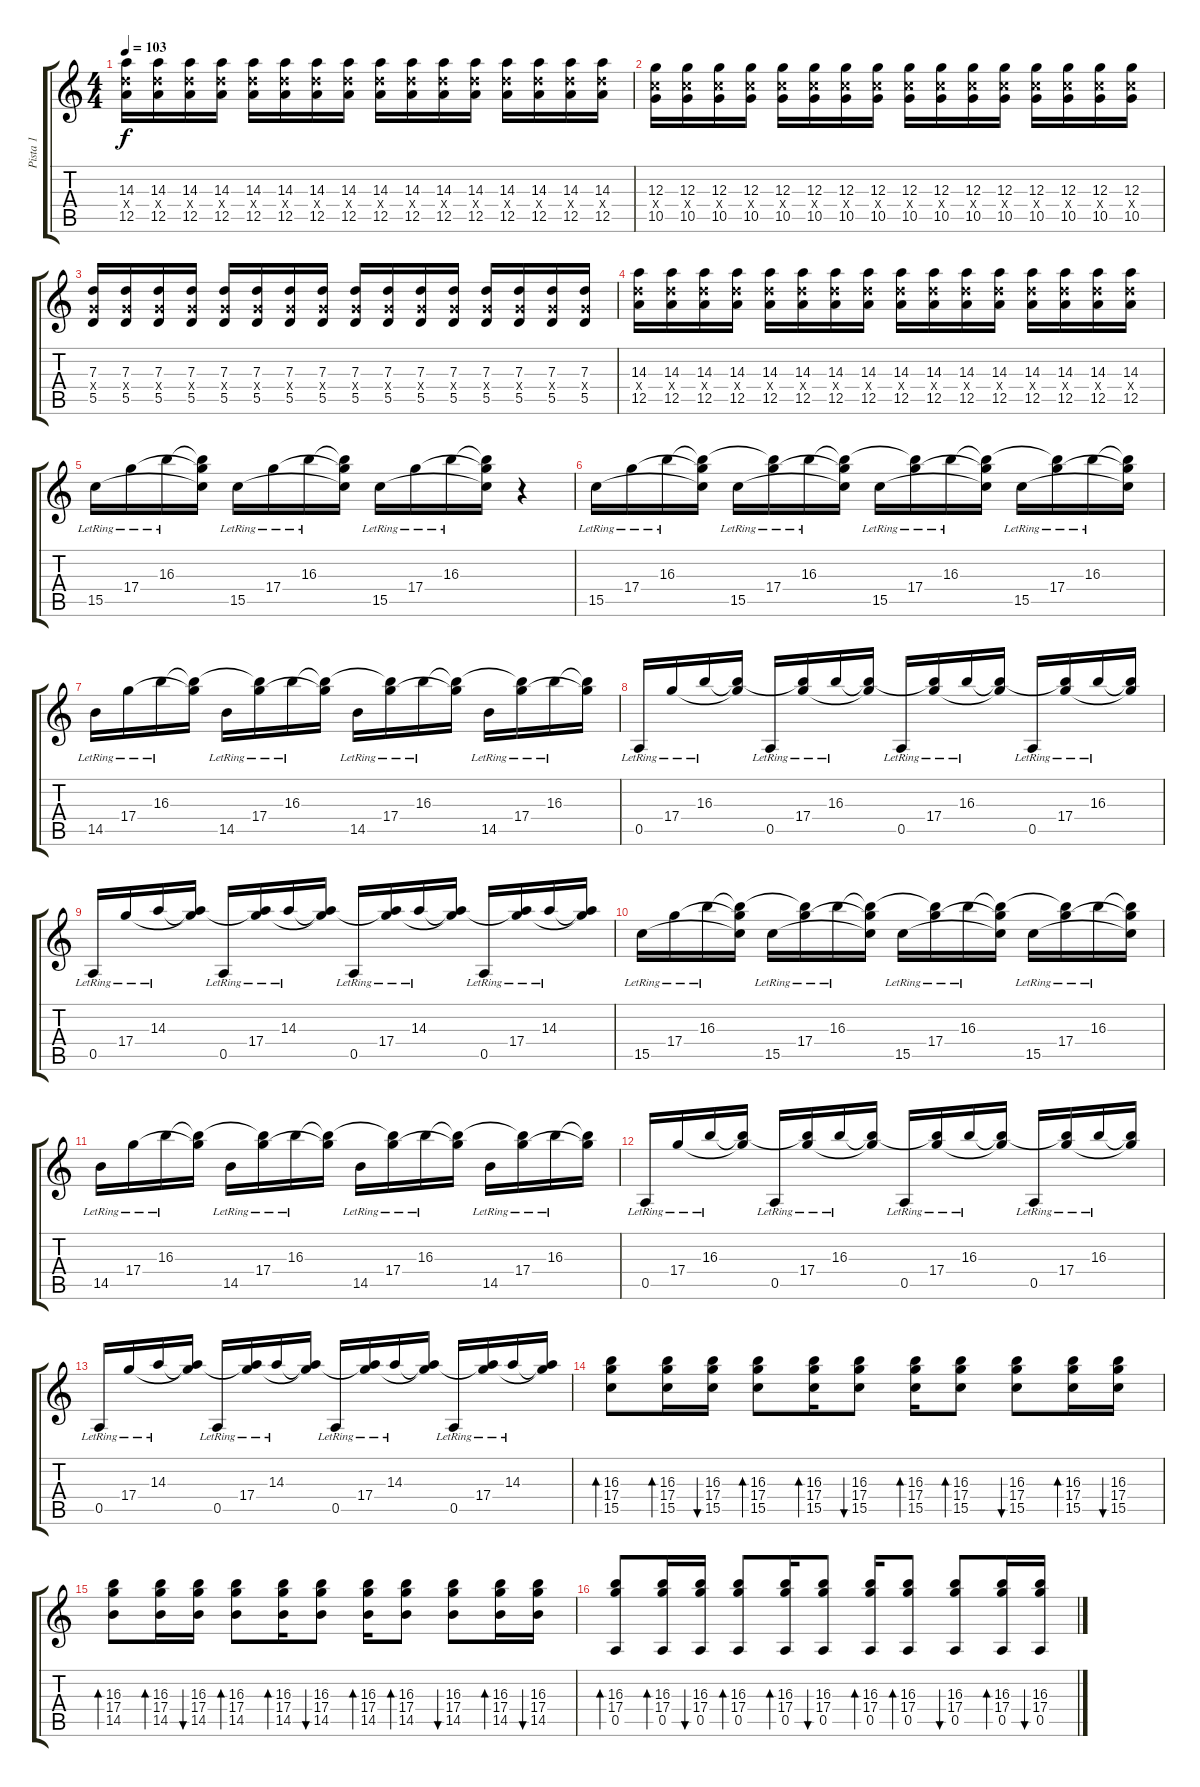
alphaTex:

\track ("Pista 1" "Pista 1") {instrument electricguitarclean}
\staff {score tabs}
\tuning (E4 B3 G3 D3 A2 E2) {hide}
\ts (4 4)
\tempo 103
\clef g2
\ks c
(14.3 12.4{x} 12.5).16{dy f} (14.3 12.4{x} 12.5).16 (14.3 12.4{x} 12.5).16 (14.3 12.4{x} 12.5).16 (14.3 12.4{x} 12.5).16 (14.3 12.4{x} 12.5).16 (14.3 12.4{x} 12.5).16 (14.3 12.4{x} 12.5).16 (14.3 12.4{x} 12.5).16 (14.3 12.4{x} 12.5).16 (14.3 12.4{x} 12.5).16 (14.3 12.4{x} 12.5).16 (14.3 12.4{x} 12.5).16 (14.3 12.4{x} 12.5).16 (14.3 12.4{x} 12.5).16 (14.3 12.4{x} 12.5).16 |
(12.3 10.4{x} 10.5).16 (12.3 10.4{x} 10.5).16 (12.3 10.4{x} 10.5).16 (12.3 10.4{x} 10.5).16 (12.3 10.4{x} 10.5).16 (12.3 10.4{x} 10.5).16 (12.3 10.4{x} 10.5).16 (12.3 10.4{x} 10.5).16 (12.3 10.4{x} 10.5).16 (12.3 10.4{x} 10.5).16 (12.3 10.4{x} 10.5).16 (12.3 10.4{x} 10.5).16 (12.3 10.4{x} 10.5).16 (12.3 10.4{x} 10.5).16 (12.3 10.4{x} 10.5).16 (12.3 10.4{x} 10.5).16 |
(7.3 5.4{x} 5.5).16 (7.3 5.4{x} 5.5).16 (7.3 5.4{x} 5.5).16 (7.3 5.4{x} 5.5).16 (7.3 5.4{x} 5.5).16 (7.3 5.4{x} 5.5).16 (7.3 5.4{x} 5.5).16 (7.3 5.4{x} 5.5).16 (7.3 5.4{x} 5.5).16 (7.3 5.4{x} 5.5).16 (7.3 5.4{x} 5.5).16 (7.3 5.4{x} 5.5).16 (7.3 5.4{x} 5.5).16 (7.3 5.4{x} 5.5).16 (7.3 5.4{x} 5.5).16 (7.3 5.4{x} 5.5).16 |
(14.3 12.4{x} 12.5).16{instrument distortionguitar} (14.3 12.4{x} 12.5).16 (14.3 12.4{x} 12.5).16 (14.3 12.4{x} 12.5).16 (14.3 12.4{x} 12.5).16 (14.3 12.4{x} 12.5).16 (14.3 12.4{x} 12.5).16 (14.3 12.4{x} 12.5).16 (14.3 12.4{x} 12.5).16 (14.3 12.4{x} 12.5).16 (14.3 12.4{x} 12.5).16 (14.3 12.4{x} 12.5).16 (14.3 12.4{x} 12.5).16 (14.3 12.4{x} 12.5).16 (14.3 12.4{x} 12.5).16 (14.3 12.4{x} 12.5).16 |
15.5{lr}.16{instrument acousticguitarnylon} 17.4{lr}.16 16.3{lr}.16 (16.3{t} 17.4{t} 15.5{t}).16 15.5{lr}.16 17.4{lr}.16 16.3{lr}.16 (16.3{t} 17.4{t} 15.5{t}).16 15.5{lr}.16 17.4{lr}.16 16.3{lr}.16 (16.3{t} 17.4{t} 15.5{t}).16 r.4 |
15.5{lr}.16 17.4{lr}.16 16.3{lr}.16 (16.3{t} 17.4{t} 15.5{t}).16 15.5{lr}.16 (16.3{t} 17.4{lr}).16 16.3{lr}.16 (16.3{t} 17.4{t} 15.5{t}).16 15.5{lr}.16 (16.3{t} 17.4{lr}).16 16.3{lr}.16 (16.3{t} 17.4{t} 15.5{t}).16 15.5{lr}.16 (16.3{t} 17.4{lr}).16 16.3{lr}.16 (16.3{t} 17.4{t} 15.5{t}).16 |
14.5{lr}.16 17.4{lr}.16 16.3{lr}.16 (16.3{t} 17.4{t}).16 14.5{lr}.16 (16.3{t} 17.4{lr}).16 16.3{lr}.16 (16.3{t} 17.4{t}).16 14.5{lr}.16 (16.3{t} 17.4{lr}).16 16.3{lr}.16 (16.3{t} 17.4{t}).16 14.5{lr}.16 (16.3{t} 17.4{lr}).16 16.3{lr}.16 (16.3{t} 17.4{t}).16 |
0.5{lr}.16 17.4{lr}.16 16.3{lr}.16 (16.3{t} 17.4{t}).16 0.5{lr}.16 (16.3{t} 17.4{lr}).16 16.3{lr}.16 (16.3{t} 17.4{t}).16 0.5{lr}.16 (16.3{t} 17.4{lr}).16 16.3{lr}.16 (16.3{t} 17.4{t}).16 0.5{lr}.16 (16.3{t} 17.4{lr}).16 16.3{lr}.16 (16.3{t} 17.4{t}).16 |
0.5{lr}.16 17.4{lr}.16 14.3{lr}.16 (14.3{t} 17.4{t}).16 0.5{lr}.16 (14.3{t} 17.4{lr}).16 14.3{lr}.16 (14.3{t} 17.4{t}).16 0.5{lr}.16 (14.3{t} 17.4{lr}).16 14.3{lr}.16 (14.3{t} 17.4{t}).16 0.5{lr}.16 (14.3{t} 17.4{lr}).16 14.3{lr}.16 (14.3{t} 17.4{t}).16 |
15.5{lr}.16 17.4{lr}.16 16.3{lr}.16 (16.3{t} 17.4{t} 15.5{t}).16 15.5{lr}.16 (16.3{t} 17.4{lr}).16 16.3{lr}.16 (16.3{t} 17.4{t} 15.5{t}).16 15.5{lr}.16 (16.3{t} 17.4{lr}).16 16.3{lr}.16 (16.3{t} 17.4{t} 15.5{t}).16 15.5{lr}.16 (16.3{t} 17.4{lr}).16 16.3{lr}.16 (16.3{t} 17.4{t} 15.5{t}).16 |
14.5{lr}.16 17.4{lr}.16 16.3{lr}.16 (16.3{t} 17.4{t}).16 14.5{lr}.16 (16.3{t} 17.4{lr}).16 16.3{lr}.16 (16.3{t} 17.4{t}).16 14.5{lr}.16 (16.3{t} 17.4{lr}).16 16.3{lr}.16 (16.3{t} 17.4{t}).16 14.5{lr}.16 (16.3{t} 17.4{lr}).16 16.3{lr}.16 (16.3{t} 17.4{t}).16 |
0.5{lr}.16 17.4{lr}.16 16.3{lr}.16 (16.3{t} 17.4{t}).16 0.5{lr}.16 (16.3{t} 17.4{lr}).16 16.3{lr}.16 (16.3{t} 17.4{t}).16 0.5{lr}.16 (16.3{t} 17.4{lr}).16 16.3{lr}.16 (16.3{t} 17.4{t}).16 0.5{lr}.16 (16.3{t} 17.4{lr}).16 16.3{lr}.16 (16.3{t} 17.4{t}).16 |
0.5{lr}.16 17.4{lr}.16 14.3{lr}.16 (14.3{t} 17.4{t}).16 0.5{lr}.16 (14.3{t} 17.4{lr}).16 14.3{lr}.16 (14.3{t} 17.4{t}).16 0.5{lr}.16 (14.3{t} 17.4{lr}).16 14.3{lr}.16 (14.3{t} 17.4{t}).16 0.5{lr}.16 (14.3{t} 17.4{lr}).16 14.3{lr}.16 (14.3{t} 17.4{t}).16 |
(16.3 17.4 15.5).8{bd 60} (16.3 17.4 15.5).16{bd 60} (16.3 17.4 15.5).16{bu 60} (16.3 17.4 15.5).8{bd 60} (16.3 17.4 15.5).16{bd 60} (16.3 17.4 15.5).8{bu 60} (16.3 17.4 15.5).16{bd 60} (16.3 17.4 15.5).8{bd 60} (16.3 17.4 15.5).8{bu 60} (16.3 17.4 15.5).16{bd 60} (16.3 17.4 15.5).16{bu 60} |
(16.3 17.4 14.5).8{bd 60} (16.3 17.4 14.5).16{bd 60} (16.3 17.4 14.5).16{bu 60} (16.3 17.4 14.5).8{bd 60} (16.3 17.4 14.5).16{bd 60} (16.3 17.4 14.5).8{bu 60} (16.3 17.4 14.5).16{bd 60} (16.3 17.4 14.5).8{bd 60} (16.3 17.4 14.5).8{bu 60} (16.3 17.4 14.5).16{bd 60} (16.3 17.4 14.5).16{bu 60} |
(16.3 17.4 0.5).8{bd 60} (16.3 17.4 0.5).16{bd 60} (16.3 17.4 0.5).16{bu 60} (16.3 17.4 0.5).8{bd 60} (16.3 17.4 0.5).16{bd 60} (16.3 17.4 0.5).8{bu 60} (16.3 17.4 0.5).16{bd 60} (16.3 17.4 0.5).8{bd 60} (16.3 17.4 0.5).8{bu 60} (16.3 17.4 0.5).16{bd 60} (16.3 17.4 0.5).16{bu 60}
